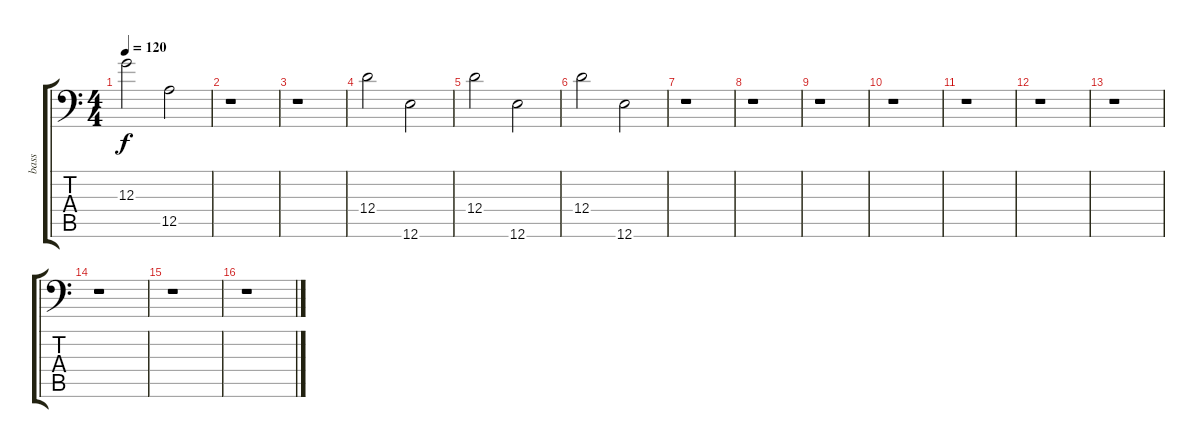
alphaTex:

\track ("bass" "bass") {instrument fretlessbass}
\staff {score tabs}
\tuning (E3 B2 G2 D2 A1 E1) {hide}
\ts (4 4)
\tempo 120
\clef f4
\ks c
12.3.2{dy f} 12.5.2 |
r.1 |
r.1 |
12.4.2 12.6.2 |
12.4.2 12.6.2 |
12.4.2 12.6.2 |
r.1 |
r.1 |
r.1 |
r.1 |
r.1 |
r.1 |
r.1 |
r.1 |
r.1 |
r.1
